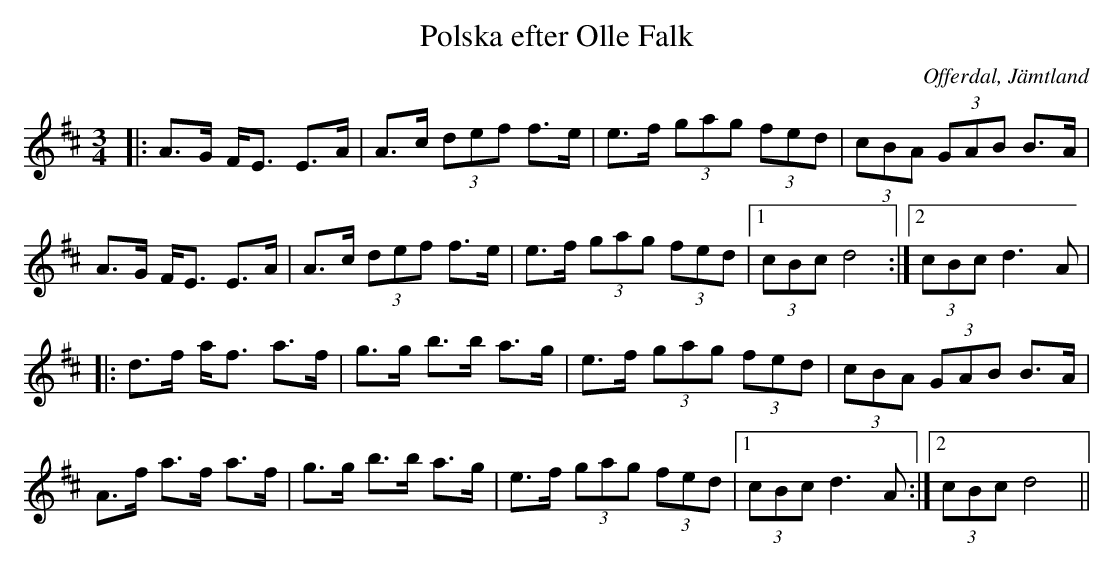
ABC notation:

X:1
T:Polska efter Olle Falk
O:Offerdal, Jämtland
M:3/4
L:1/8
K:D
|: A>G F<E E>A | A>c (3def f>e | e>f (3gag (3fed | (3cBA (3GAB B>A |
A>G F<E E>A | A>c (3def f>e | e>f (3gag (3fed |1 (3cBc d4 :|2 (3cBc d3 A |
|:d>f a<f a>f | g>g b>b a>g | e>f (3gag (3fed | (3cBA (3GAB B>A |
A>f a>f a>f | g>g b>b a>g | e>f (3gag (3fed |1 (3cBc d3 A :|2 (3cBc d4 ||
